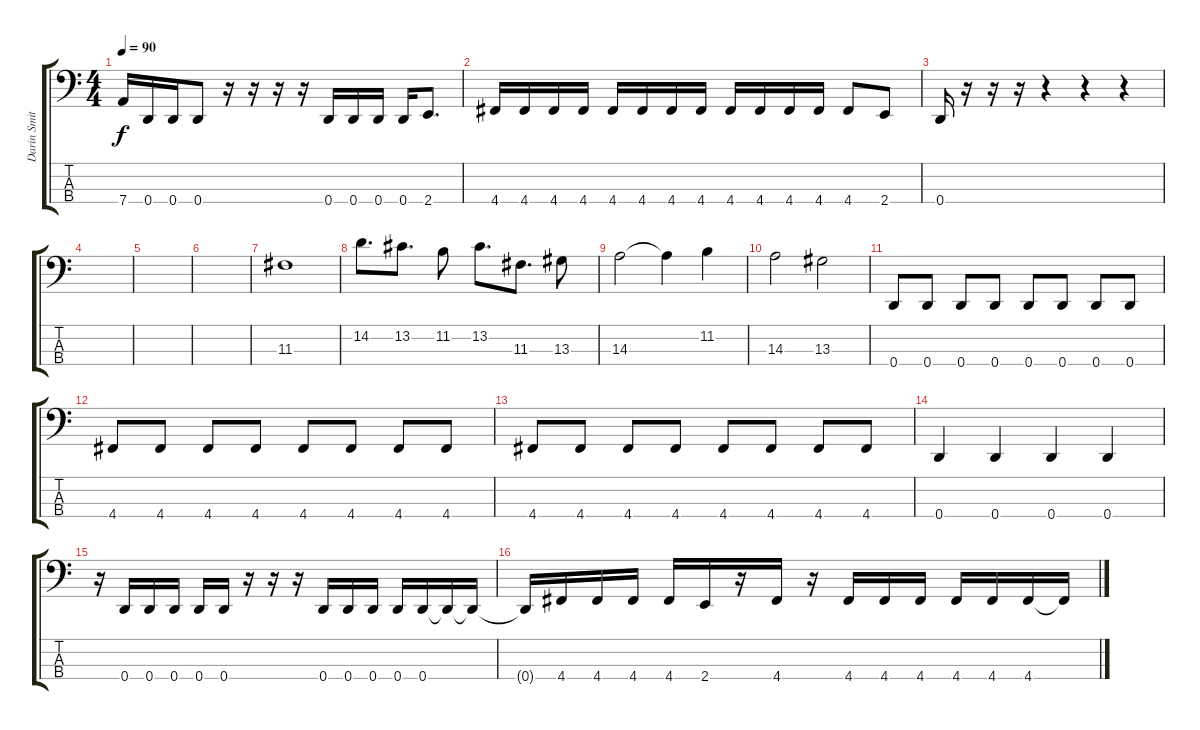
\track ("Darin Smith" "Darin Smit") {instrument electricbassfinger}
\staff {score tabs}
\tuning (F2 C2 G1 D1) {hide}
\ts (4 4)
\tempo 90
\clef f4
\ks c
7.4.16{dy f} 0.4.16 0.4.16 0.4.8 r.16 r.16 r.16 r.16 0.4.16 0.4.16 0.4.16 0.4.16 2.4.8{d} |
4.4.16 4.4.16 4.4.16 4.4.16 4.4.16 4.4.16 4.4.16 4.4.16 4.4.16 4.4.16 4.4.16 4.4.16 4.4.8 2.4.8 |
0.4.16 r.16 r.16 r.16 r.4 r.4 r.4 |
|
|
|
11.3.1 |
14.2.8{d} 13.2.8{d} 11.2.8 13.2.8{d} 11.3.8{d} 13.3.8 |
14.3.2 14.3{t}.4 11.2.4 |
14.3.2 13.3.2 |
0.4.8 0.4.8 0.4.8 0.4.8 0.4.8 0.4.8 0.4.8 0.4.8 |
4.4.8 4.4.8 4.4.8 4.4.8 4.4.8 4.4.8 4.4.8 4.4.8 |
4.4.8 4.4.8 4.4.8 4.4.8 4.4.8 4.4.8 4.4.8 4.4.8 |
0.4.4 0.4.4 0.4.4 0.4.4 |
r.16 0.4.16 0.4.16 0.4.16 0.4.16 0.4.16 r.16 r.16 r.16 0.4.16 0.4.16 0.4.16 0.4.16 0.4.16 0.4{t}.16 0.4{t}.16 |
0.4{t}.16 4.4.16 4.4.16 4.4.16 4.4.16 2.4.16 r.16 4.4.16 r.16 4.4.16 4.4.16 4.4.16 4.4.16 4.4.16 4.4.16 4.4{t}.16
